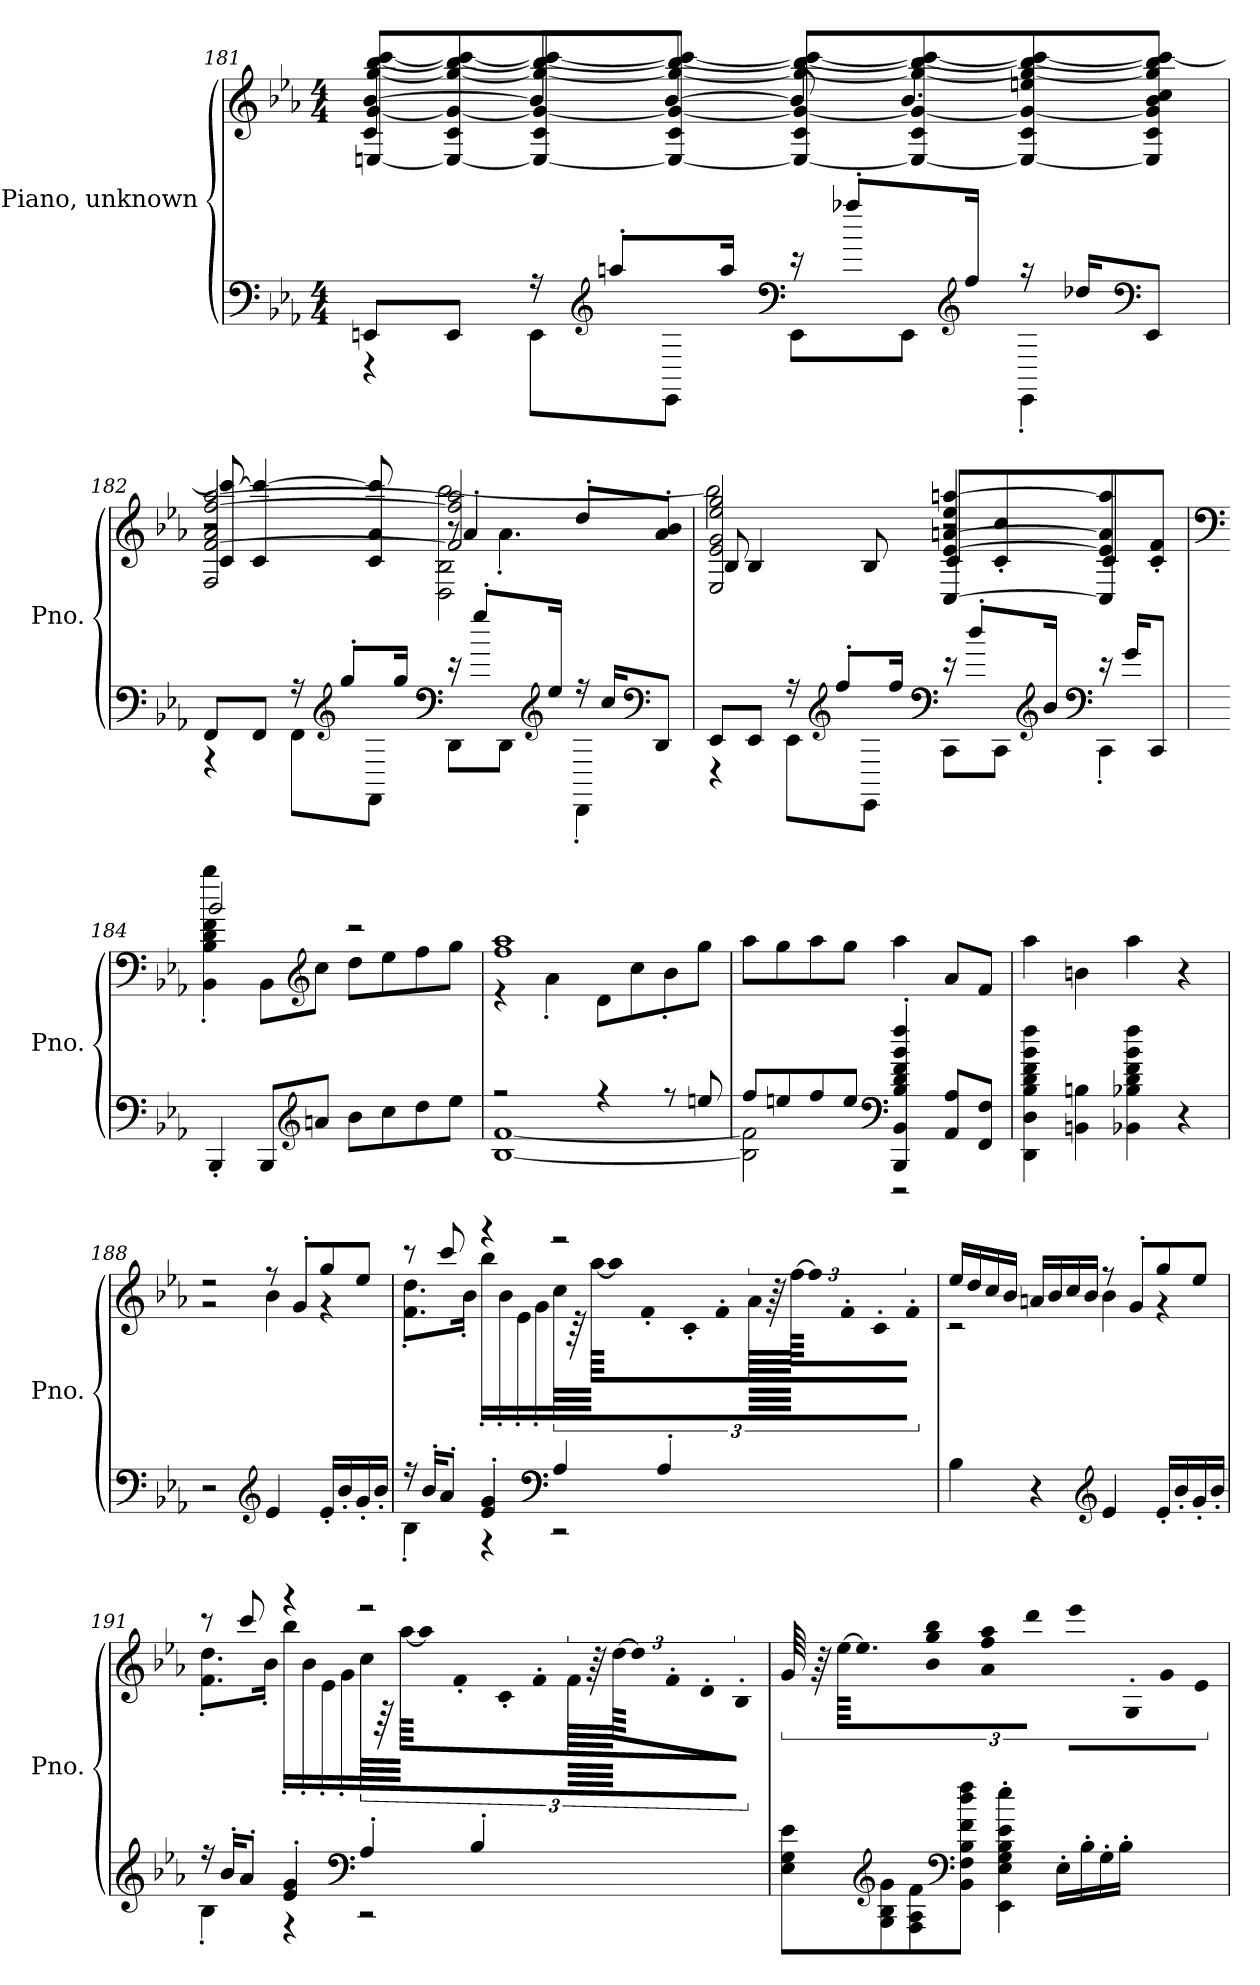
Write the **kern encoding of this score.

**kern	**kern
*part1	*part1
*staff2	*staff1
*I"Piano, unknown	*
*I'Pno.	*
!!LO:PB:g=z
*clefF4	*clefG2
*k[b-e-a-]	*k[b-e-a-]
*M4/4	*M4/4
=181	=181
*^	*^
8EEn/L	4r	4c/ [4b-/	[8En/ [8g/ [8gg/ [8bb-/ [8ccc/L
8EE/J	.	.	8E/_ 8c/ 8g/_ 8gg/_ 8bb-/_ 8ccc/_
16r	8EE\L	8b-/L]	8E/_ 8c/ 8g/_ 8gg/_ 8bb-/_ 8ccc/_
*clefG2	*	*	*
8aan'/L	.	.	.
.	8EE\J	[8b-/J	8E/_ 8c/ 8g/_ 8gg/_ 8bb-/_ 8ccc/_J
16aa/Jk	.	.	.
*clefF4	*	*	*
16r	8EE\L	8b-/]	8E/_ 8c/ 8g/_ 8gg/_ 8bb-/_ 8ccc/_L
8aa-X'/L	.	.	.
.	8EE\J	4.b-'/	8E/_ 8c/ 8g/_ 8gg/_ 8bb-/_ 8ccc/_
*clefG2	*	*	*
16ff/Jk	.	.	.
16r	4EE'\	.	8E/_ 8c/ 8g/_ 8een/ 8gg/_ 8bb-/_ 8ccc/_
16dd-X/KL	.	.	.
*clefF4	*	*	*
8EE/J	.	.	8E/] 8c/ 8g/] 8b-/ 8cc/ 8gg/] 8bb-/] 8ccc/_J
!!LO:LB:g=z
=182	=182	=182	=182
*	*	*^	*^
8FF/L	4r	2F/ [2f/ 2a-/ [2ff/ [2aa-/	2r	8c/ 8ccc/_	2r
8FF/J	.	.	.	4c/ 4ccc/_	.
16r	8FF\L	.	.	.	.
*clefG2	*	*	*	*	*
8gg'/L	.	.	.	.	.
.	8FF\J	.	.	8c/ 8a-/ 8ccc/]	.
16gg/Jk	.	.	.	.	.
*clefF4	*	*	*	*	*
16r	8DD\L	2f/] 2ff/] 2aa-/]	8r	4a-'/	2D\ 2B-\ [2bb-\
8gg'/L	.	.	.	.	.
.	8DD\J	.	4.a-'\	.	.
*clefG2	*	*	*	*	*
16ee-/Jk	.	.	.	.	.
16r	4DD'\	.	.	8dd'/L	.
16cc/KL	.	.	.	.	.
*clefF4	*	*	*	*	*
8DD/J	.	.	.	8a-/' 8b-/'J	.
*	*	*	*	*v	*v
=183	=183	=183	=183	=183
8EE-/L	4r	2E-/ 2e-/ 2g/ 2ee-/ 2gg/	8B-/	2bb-\]
8EE-/J	.	.	4B-/	.
16r	8EE-\L	.	.	.
*clefG2	*	*	*	*
8ff'/L	.	.	.	.
.	8EE-\J	.	8B-/	.
16ff/Jk	.	.	.	.
*clefF4	*	*	*	*
16r	8CC\L	[4C/ [4e-/ [4an/ 4ee-/ [4aan/	8c/L	2r
8dd'/L	.	.	.	.
.	8CC\J	.	8c/' 8cc/'	.
*clefG2	*	*	*	*
16b-/Jk	.	.	.	.
*clefF4	*	*	*	*
16r	4CC'\	4C/] 4e-/] 4a/] 4aa/]	8c/	.
16g/KL	.	.	.	.
8CC/J	.	.	8c/' 8f/'J	.
*v	*v	*	*	*
*	*v	*v	*v
!!LO:LB:g=z
=184	=184
*	*clefF4
*	*^
4BBB-'/	2b-/	4BB-\' 4B-\' 4d\' 4f\' 4bb-\'
8BBB-/L	.	8BB-\L
*clefG2	*clefG2	*
8an/J	.	8cc\J
8b-\L	2r	8dd\L
8cc\	.	8ee-\
8dd\	.	8ff\
8ee-\J	.	8gg\J
=185	=185	=185
*^	*	*
2r	[1B- [1f	1ff 1aa-	4r
.	.	.	4a-'\
4r	.	.	8d\L
.	.	.	8cc\
8r	.	.	8b-'\
8een/	.	.	8gg\J
*	*	*v	*v
=186	=186	=186
8ff/L	2B-\] 2f\]	8aa-\L
8een/	.	8gg\
8ff/	.	8aa-\
8ee/J	.	8gg\J
*clefF4	*	*
4BBB-/' 4BB-/' 4B-/' 4d/' 4f/' 4b-/' 4ff/'	2r	4aa-\
8AA-/ 8A-/L	.	8a-/L
8FF/ 8F/J	.	8f/J
*v	*v	*
=187	=187
4DD\ 4D\ 4B-\ 4d\ 4f\ 4b-\ 4ff\	4aa-\
4BBn\ 4Bn\	4bn\
4BB-X\ 4B-X\ 4d\ 4f\ 4b-\ 4ff\	4aa-\
4r	4r
=188	=188
*	*^
2r	2r	2r
*clefG2	*	*
4e-/	8r	4b-\
.	8g'/L	.
16e-'/LL	8gg/	4r
16b-'/	.	.
16g'/	8ee-/J	.
16b-'/JJ	.	.
!!LO:LB:g=z	!!
=189	=189	=189
*^	*	*
16r	4B-'\	8r	8.f\' 8.dd\'L
16b-'/KL	.	.	.
8a-'/J	.	8ccc/	.
.	.	.	16b-'\Jk
4e-/' 4g/'	4r	4r	16bb-'\LL
.	.	.	16b-'\
.	.	.	16e-'\
.	.	.	16g'\
*clefF4	*	*	*
4A-/	2r	2r	96cc\JJkk
.	.	.	96r
.	.	.	[96aa-\KLLL
.	.	.	32aa-\J]
.	.	.	16f'\
.	.	.	16c'\
.	.	.	16f'\
4A-'/	.	.	96a-\JJkk
.	.	.	96r
.	.	.	[96ff\KLLL
.	.	.	32ff\J]
.	.	.	16f'\
.	.	.	16c'\
.	.	.	16f'\JJ
*v	*v	*	*
=190	=190	=190
4B-\	16ee-/LL	2r
.	16dd/	.
.	16cc/	.
.	16b-/JJ	.
4r	16an/LL	.
.	16b-/	.
.	16cc/	.
.	16b-/JJ	.
*clefG2	*	*
4e-/	8r	4b-\
.	8g'/L	.
16e-'/LL	8gg/	4r
16b-'/	.	.
16g'/	8ee-/J	.
16b-'/JJ	.	.
!!LO:LB:g=z	!!
=191	=191	=191
*^	*	*
16r	4B-'\	8r	8.f\' 8.dd\'L
16b-'/KL	.	.	.
8a-'/J	.	8ccc/	.
.	.	.	16b-'\Jk
4e-/' 4g/'	4r	4r	16bb-'\LL
.	.	.	16b-'\
.	.	.	16e-'\
.	.	.	16g'\
*clefF4	*	*	*
4A-'/	2r	2r	96cc\JJkk
.	.	.	96r
.	.	.	[96aa-\KLLL
.	.	.	32aa-\J]
.	.	.	16f'\
.	.	.	16c'\
.	.	.	16f'\
4B-'/	.	.	96f\JJkk
.	.	.	96r
.	.	.	[96dd\KLLL
.	.	.	32dd\J]
.	.	.	16f'\
.	.	.	16d'\
.	.	.	16B-'\JJ
*v	*v	*	*
*	*v	*v
=192	=192
8E-\ 8G\ 8e-\L	96g/
.	96r
.	[96ee-\KKLL
.	16.ee-\J]
*clefG2	*
8G\ 8B-\ 8g\	8b-\ 8gg\ 8bb-\
8F\ 8A-\ 8f\	8a-\ 8ff\ 8aa-\
*clefF4	*
8BB-\ 8F\ 8B-\ 8f\ 8dd\ 8ff\J	8ddd\J
4EE-\' 4E-\' 4G\' 4B-\' 4e-\' 4ee-\'	8eee-\L
.	8G'\
16E-'\LL	8g\
16B-'\	.
16G'\	8e-\J
16B-'\JJ	.
=	=
*-	*-
